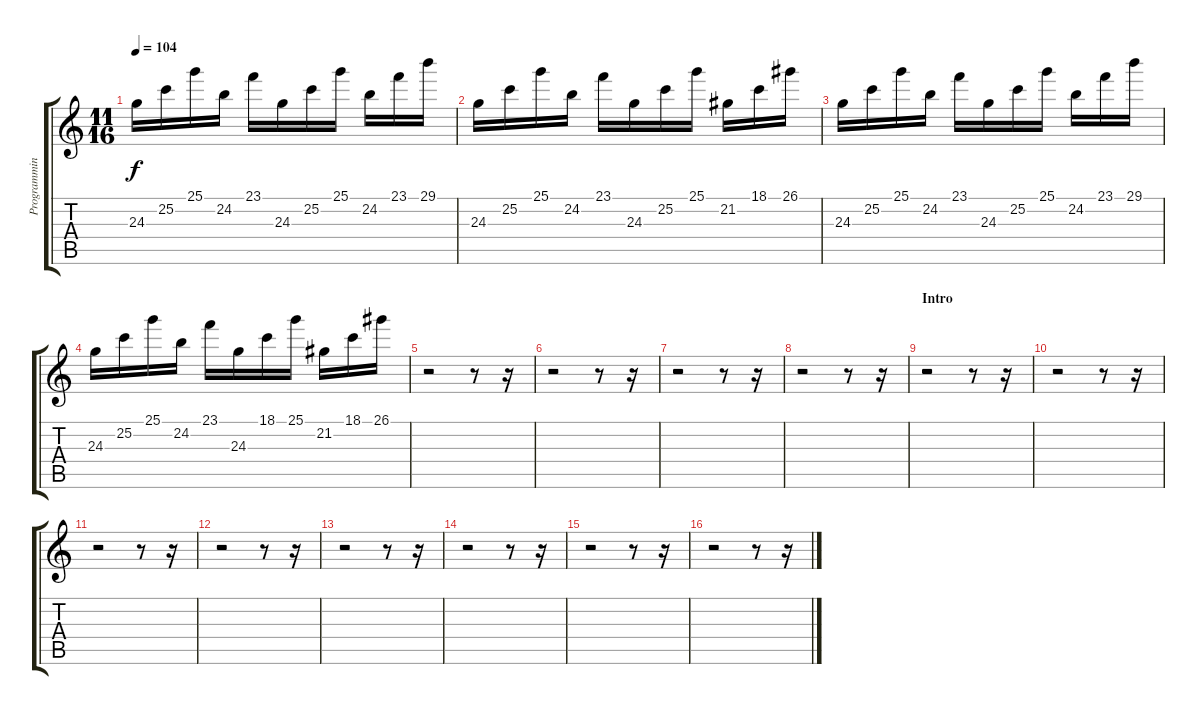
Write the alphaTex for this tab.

\track ("Programming" "Programmin") {instrument lead1square}
\staff {score tabs}
\tuning (Gb4 B3 G3 D3 A2 E2) {hide}
\ts (11 16)
\tempo 104
\clef g2
\ks c
24.3.16{dy f volume 7 balance 3 instrument shanai} 25.2.16 25.1.16 24.2.16 23.1.16 24.3.16 25.2.16 25.1.16 24.2.16 23.1.16 29.1.16 |
24.3.16 25.2.16 25.1.16 24.2.16 23.1.16 24.3.16 25.2.16 25.1.16 21.2.16 18.1.16 26.1.16 |
24.3.16 25.2.16 25.1.16 24.2.16 23.1.16 24.3.16 25.2.16 25.1.16 24.2.16 23.1.16 29.1.16 |
24.3.16 25.2.16 25.1.16 24.2.16 23.1.16 24.3.16 18.1.16 25.1.16 21.2.16 18.1.16 26.1.16 |
r.2 r.8 r.16 |
r.2 r.8 r.16 |
r.2 r.8 r.16 |
r.2 r.8 r.16 |
\section ("" "Intro")
r.2 r.8 r.16 |
r.2 r.8 r.16 |
r.2 r.8 r.16 |
r.2 r.8 r.16 |
r.2 r.8 r.16 |
r.2 r.8 r.16 |
r.2 r.8 r.16 |
r.2 r.8 r.16
